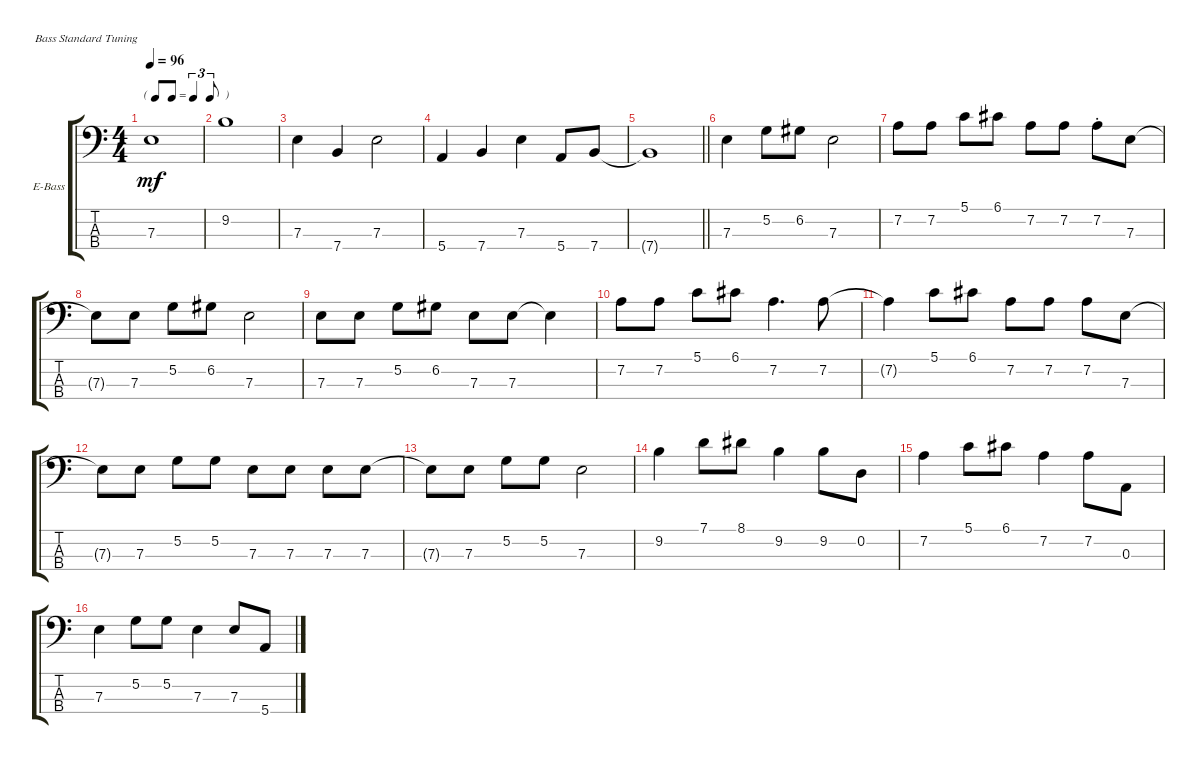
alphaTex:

\defaultSystemsLayout 4
\bracketExtendMode groupsimilarinstruments
\firstSystemTrackNameOrientation horizontal
\otherSystemsTrackNameOrientation horizontal
\track ("Electric Bass" "E-Bass") {instrument electricbassfinger}
\staff {score tabs}
\tuning (G2 D2 A1 E1)
\ts (4 4)
\tf triplet8th
\tempo 96
\clef f4
\ks c
7.3.1{dy mf instrument electricbassfinger} |
9.2.1 |
7.3.4 7.4.4 7.3.2 |
5.4.4 7.4.4 7.3.4 5.4.8 7.4.8 |
\barLineRight lightlight
7.4{t}.1 |
7.3.4 5.2.8 6.2.8 7.3.2 |
7.2.8 7.2.8 5.1.8 6.1.8 7.2.8 7.2.8 7.2{st}.8 7.3.8 |
7.3{t}.8 7.3.8 5.2.8 6.2.8 7.3.2 |
7.3.8 7.3.8 5.2.8 6.2.8 7.3.8 7.3.8 7.3{t}.4 |
7.2.8 7.2.8 5.1.8 6.1.8 7.2.4{d} 7.2.8 |
7.2{t}.4 5.1.8 6.1.8 7.2.8 7.2.8 7.2.8 7.3.8 |
7.3{t}.8 7.3.8 5.2.8 5.2.8 7.3.8 7.3.8 7.3.8 7.3.8 |
7.3{t}.8 7.3.8 5.2.8 5.2.8 7.3.2 |
9.2.4 7.1.8 8.1.8 9.2.4 9.2.8 0.2.8 |
7.2.4 5.1.8 6.1.8 7.2.4 7.2.8 0.3.8 |
7.3.4 5.2.8 5.2.8 7.3.4 7.3.8 5.4.8
